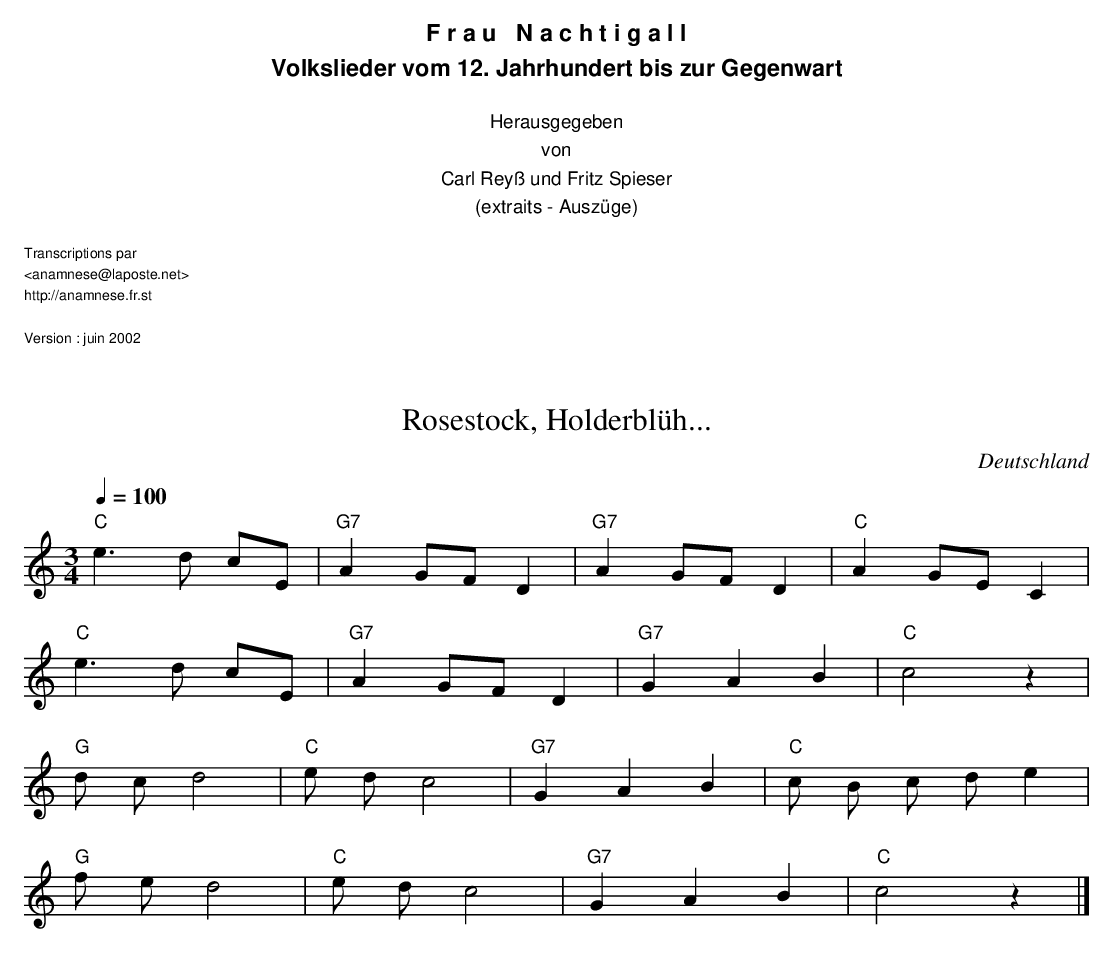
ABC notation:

X:1
T:Rosestock, Holderblüh...
O:Deutschland
M:3/4
L:1/4
Q:1/4=100
K:C
"C" e3/2 d/ c/E/ |"G7" A G/F/ D |"G7" A G/F/ D |"C" A G/E/ C |
"C" e3/2 d/ c/E/ |"G7" A G/F/ D |"G7" G A B |"C" c2 z |
"G" d/ c/ d2 |"C" e/ d/ c2 |"G7" GAB |"C" c/ B/ c/ d/ e |
"G" f/ e/ d2 |"C" e/ d/ c2 |"G7" GAB |"C" c2 z |]
